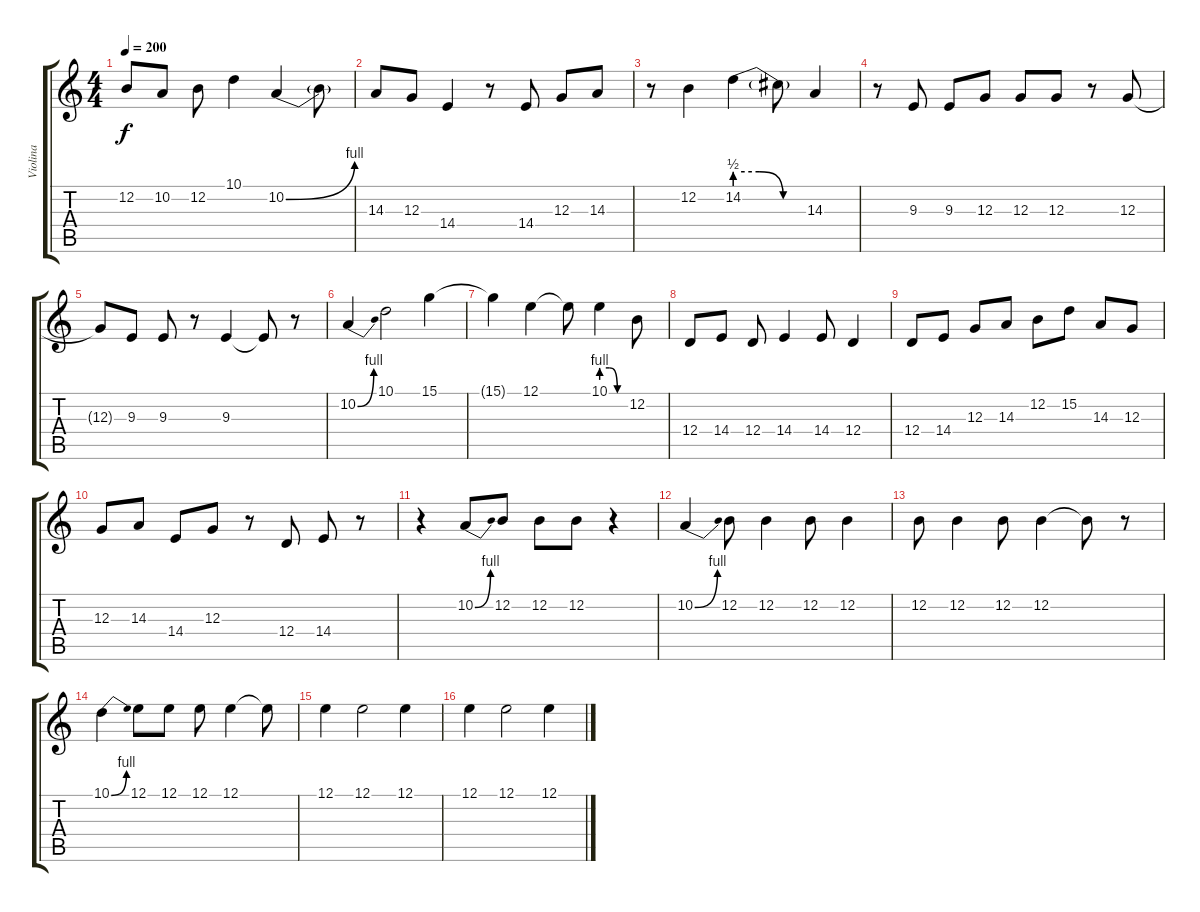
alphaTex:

\track ("Violina" "Violina") {instrument violin}
\staff {score tabs}
\tuning (E4 B3 G3 D3 A2 E2) {hide}
\ts (4 4)
\tempo 200
\clef g2
\ks c
12.2{t}.8{dy f} 10.2.8 12.2.8 10.1.4 10.2{be (bend 0 0 60 4)}.4 10.2{t}.8 |
14.3.8 12.3.8 14.4.4 r.8 14.4.8 12.3.8 14.3.8 |
r.8 12.2.4 14.2{be (custom 0 2 20 2 40 0 60 0)}.4 14.2{t}.8 14.3.4 |
r.8 9.3.8 9.3.8 12.3.8 12.3.8 12.3.8 r.8 12.3.8 |
12.3{t}.8 9.3.8 9.3.8 r.8 9.3.4 9.3{t}.8 r.8 |
10.2{be (bend 0 0 60 4)}.4 10.1.2 15.1.4 |
15.1{t}.4 12.1.4 12.1{t}.8 10.1{be (custom 0 4 20 4 40 0 60 0)}.4 12.2.8 |
12.4.8 14.4.8 12.4.8 14.4.4 14.4.8 12.4.4 |
12.4.8 14.4.8 12.3.8 14.3.8 12.2.8 15.2.8 14.3.8 12.3.8 |
12.3.8 14.3.8 14.4.8 12.3.8 r.8 12.4.8 14.4.8 r.8 |
r.4 10.2{be (bend 0 0 60 4)}.8 12.2.8 12.2.8 12.2.8 r.4 |
10.2{be (bend 0 0 60 4)}.4 12.2.8 12.2.4 12.2.8 12.2.4 |
12.2.8 12.2.4 12.2.8 12.2.4 12.2{t}.8 r.8 |
10.1{be (bend 0 0 60 4)}.4 12.1.8 12.1.8 12.1.8 12.1.4 12.1{t}.8 |
12.1.4 12.1.2 12.1.4 |
12.1.4 12.1.2 12.1.4
